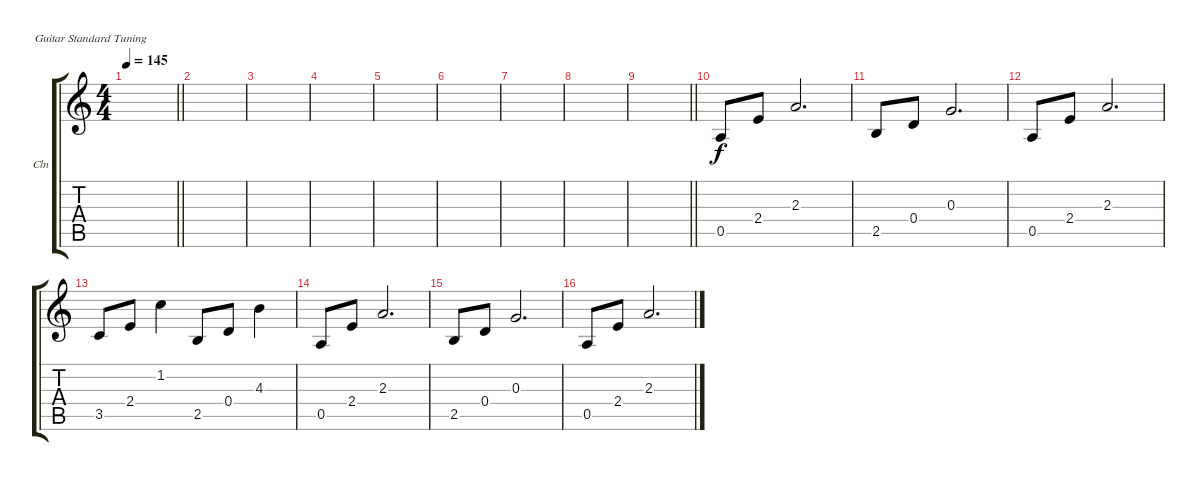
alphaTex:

\bracketExtendMode groupsimilarinstruments
\firstSystemTrackNameOrientation horizontal
\otherSystemsTrackNameOrientation horizontal
\track ("Clean" "Cln") {instrument acousticguitarsteel}
\staff {score tabs}
\tuning (E4 B3 G3 D3 A2 E2)
\ts (4 4)
\tempo 145
\clef g2
\barLineRight lightlight
\ks c
|
|
|
|
|
|
|
|
\barLineRight lightlight
|
0.5.8 2.4.8 2.3.2{d} |
2.5.8 0.4.8 0.3.2{d} |
0.5.8 2.4.8 2.3.2{d} |
3.5.8 2.4.8 1.2.4 2.5.8 0.4.8 4.3.4 |
0.5.8 2.4.8 2.3.2{d} |
2.5.8 0.4.8 0.3.2{d} |
0.5.8 2.4.8 2.3.2{d}
